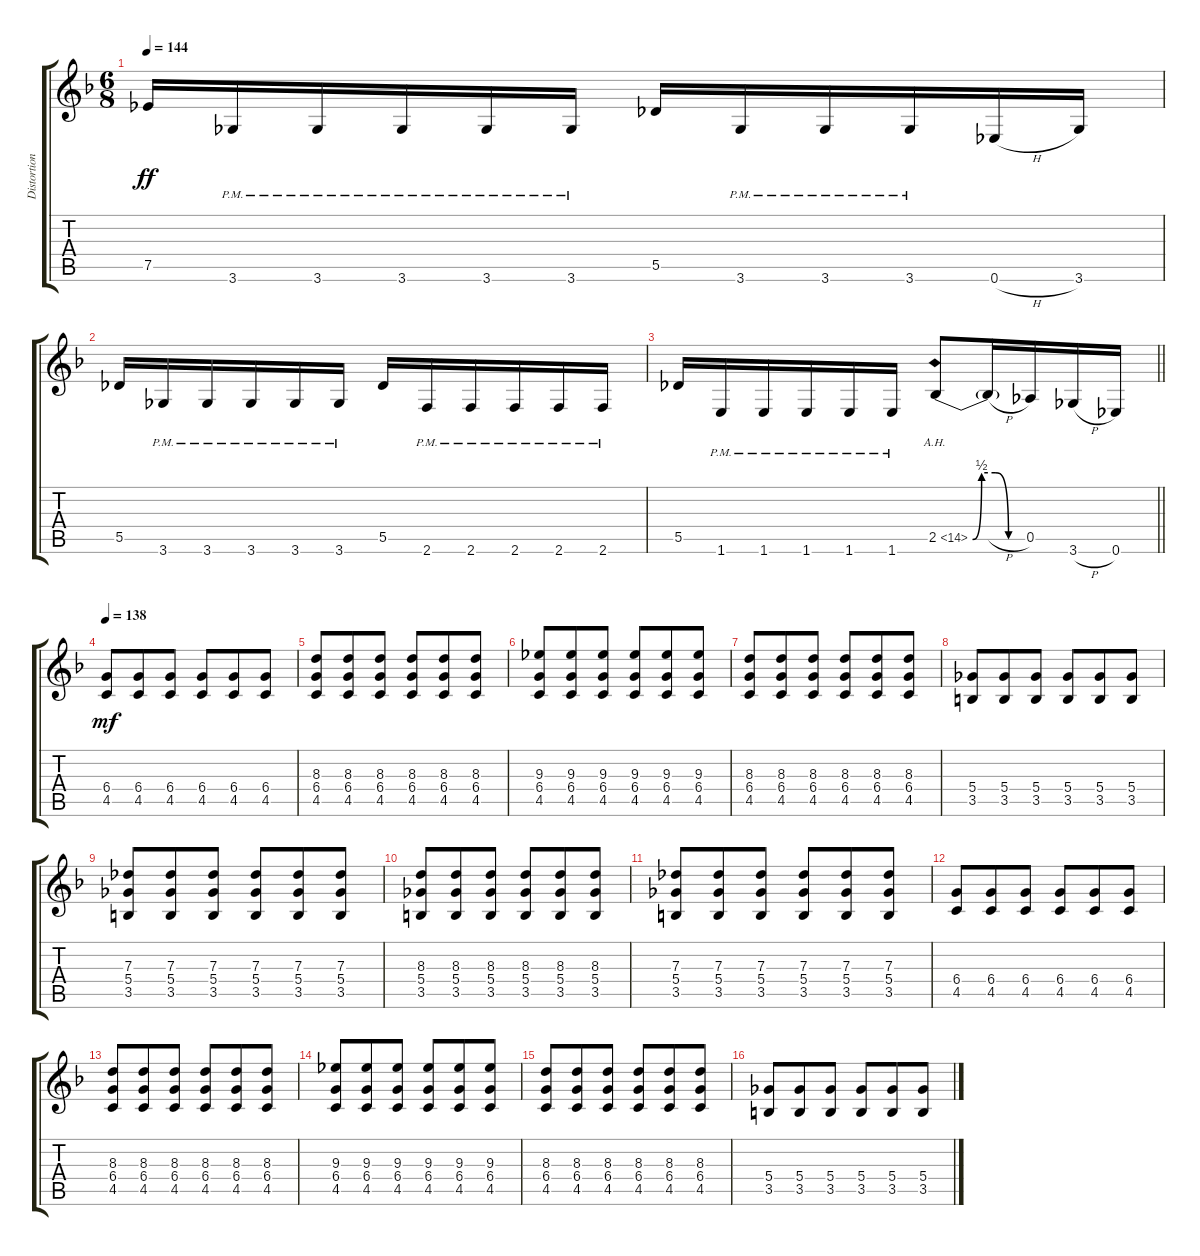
\track ("Distortion Guitar" "Distortion") {instrument overdrivenguitar}
\staff {score tabs}
\tuning (Eb4 Bb3 Gb3 Db3 Ab2 Eb2) {hide}
\ts (6 8)
\tempo 144
\clef g2
\ks f
7.5.16{dy ff} 3.6{pm}.16 3.6{pm}.16 3.6{pm}.16 3.6{pm}.16 3.6{pm}.16 5.5.16 3.6{pm}.16 3.6{pm}.16 3.6{pm}.16 0.6{h}.16 3.6.16 |
5.5.16 3.6{pm}.16 3.6{pm}.16 3.6{pm}.16 3.6{pm}.16 3.6{pm}.16 5.5.16 2.6{pm}.16 2.6{pm}.16 2.6{pm}.16 2.6{pm}.16 2.6{pm}.16 |
\barLineRight lightlight
5.5.16 1.6{pm}.16 1.6{pm}.16 1.6{pm}.16 1.6{pm}.16 1.6{pm}.16 2.5{be (custom 0 0 10 2 25 2 40 0 60 0) ah 12}.8 2.5{h t}.16 0.5.16 3.6{h}.16 0.6.16 |
\tempo 138
(6.4 4.5).8{dy mf} (6.4 4.5).8 (6.4 4.5).8 (6.4 4.5).8 (6.4 4.5).8 (6.4 4.5).8 |
(8.3 6.4 4.5).8 (8.3 6.4 4.5).8 (8.3 6.4 4.5).8 (8.3 6.4 4.5).8 (8.3 6.4 4.5).8 (8.3 6.4 4.5).8 |
(9.3 6.4 4.5).8 (9.3 6.4 4.5).8 (9.3 6.4 4.5).8 (9.3 6.4 4.5).8 (9.3 6.4 4.5).8 (9.3 6.4 4.5).8 |
(8.3 6.4 4.5).8 (8.3 6.4 4.5).8 (8.3 6.4 4.5).8 (8.3 6.4 4.5).8 (8.3 6.4 4.5).8 (8.3 6.4 4.5).8 |
(5.4 3.5).8 (5.4 3.5).8 (5.4 3.5).8 (5.4 3.5).8 (5.4 3.5).8 (5.4 3.5).8 |
(7.3 5.4 3.5).8 (7.3 5.4 3.5).8 (7.3 5.4 3.5).8 (7.3 5.4 3.5).8 (7.3 5.4 3.5).8 (7.3 5.4 3.5).8 |
(8.3 5.4 3.5).8 (8.3 5.4 3.5).8 (8.3 5.4 3.5).8 (8.3 5.4 3.5).8 (8.3 5.4 3.5).8 (8.3 5.4 3.5).8 |
(7.3 5.4 3.5).8 (7.3 5.4 3.5).8 (7.3 5.4 3.5).8 (7.3 5.4 3.5).8 (7.3 5.4 3.5).8 (7.3 5.4 3.5).8 |
(6.4 4.5).8 (6.4 4.5).8 (6.4 4.5).8 (6.4 4.5).8 (6.4 4.5).8 (6.4 4.5).8 |
(8.3 6.4 4.5).8 (8.3 6.4 4.5).8 (8.3 6.4 4.5).8 (8.3 6.4 4.5).8 (8.3 6.4 4.5).8 (8.3 6.4 4.5).8 |
(9.3 6.4 4.5).8 (9.3 6.4 4.5).8 (9.3 6.4 4.5).8 (9.3 6.4 4.5).8 (9.3 6.4 4.5).8 (9.3 6.4 4.5).8 |
(8.3 6.4 4.5).8 (8.3 6.4 4.5).8 (8.3 6.4 4.5).8 (8.3 6.4 4.5).8 (8.3 6.4 4.5).8 (8.3 6.4 4.5).8 |
(5.4 3.5).8 (5.4 3.5).8 (5.4 3.5).8 (5.4 3.5).8 (5.4 3.5).8 (5.4 3.5).8
